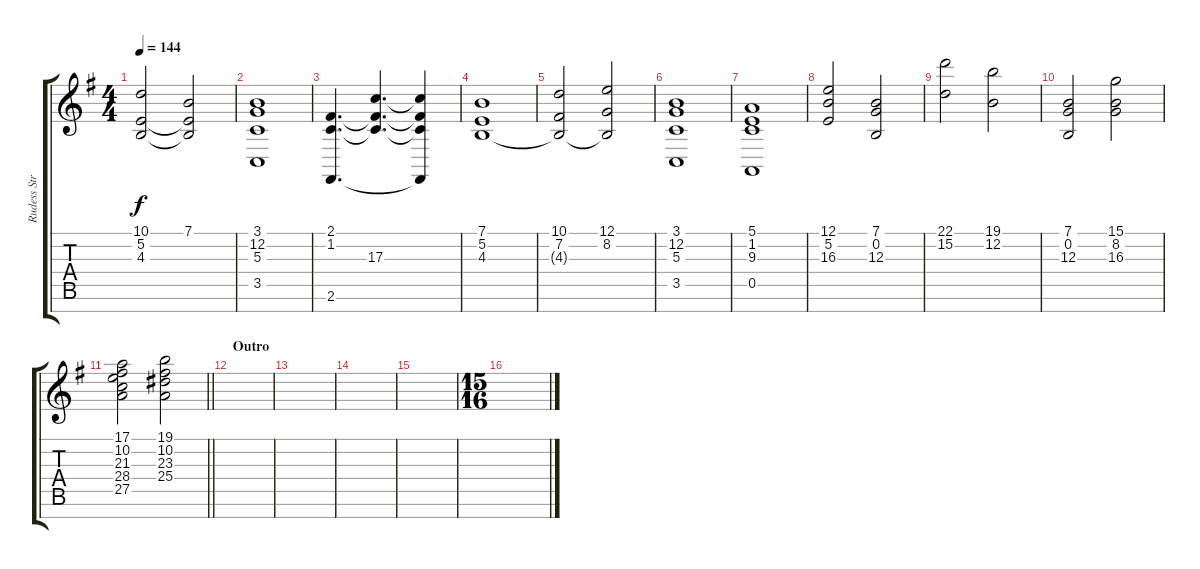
\track ("Rudess Strings" "Rudess Str") {instrument synthstrings1}
\staff {score tabs}
\tuning (E4 B3 G3 D3 A2 E2 B1) {hide}
\ts (4 4)
\tempo 144
\clef g2
\ks eminor
(10.1 5.2{t} 4.3{t}).2{dy f} (7.1 5.2{t} 4.3{t}).2 |
(3.1 12.2 5.3 3.5).1 |
(2.1 1.2 2.6).4{d} (2.1{t} 1.2{t} 17.3).4{d} (2.1{t} 1.2{t} 17.3{t} 2.6{t}).4 |
(7.1 5.2 4.3).1 |
(10.1 7.2 4.3{t}).2 (12.1 8.2 4.3{t}).2 |
(3.1 12.2 5.3 3.5).1 |
(5.1 1.2 9.3 0.5).1 |
(12.1 5.2 16.3).2 (7.1 0.2 12.3).2 |
(22.1 15.2).2 (19.1 12.2).2 |
(7.1 0.2 12.3).2 (15.1 8.2 16.3).2 |
\barLineRight lightlight
(17.1 10.2 21.3 28.4 27.5).2 (19.1 10.2 23.3 25.4).2 |
\section ("" "Outro")
|
|
|
|
\ts (15 16)
